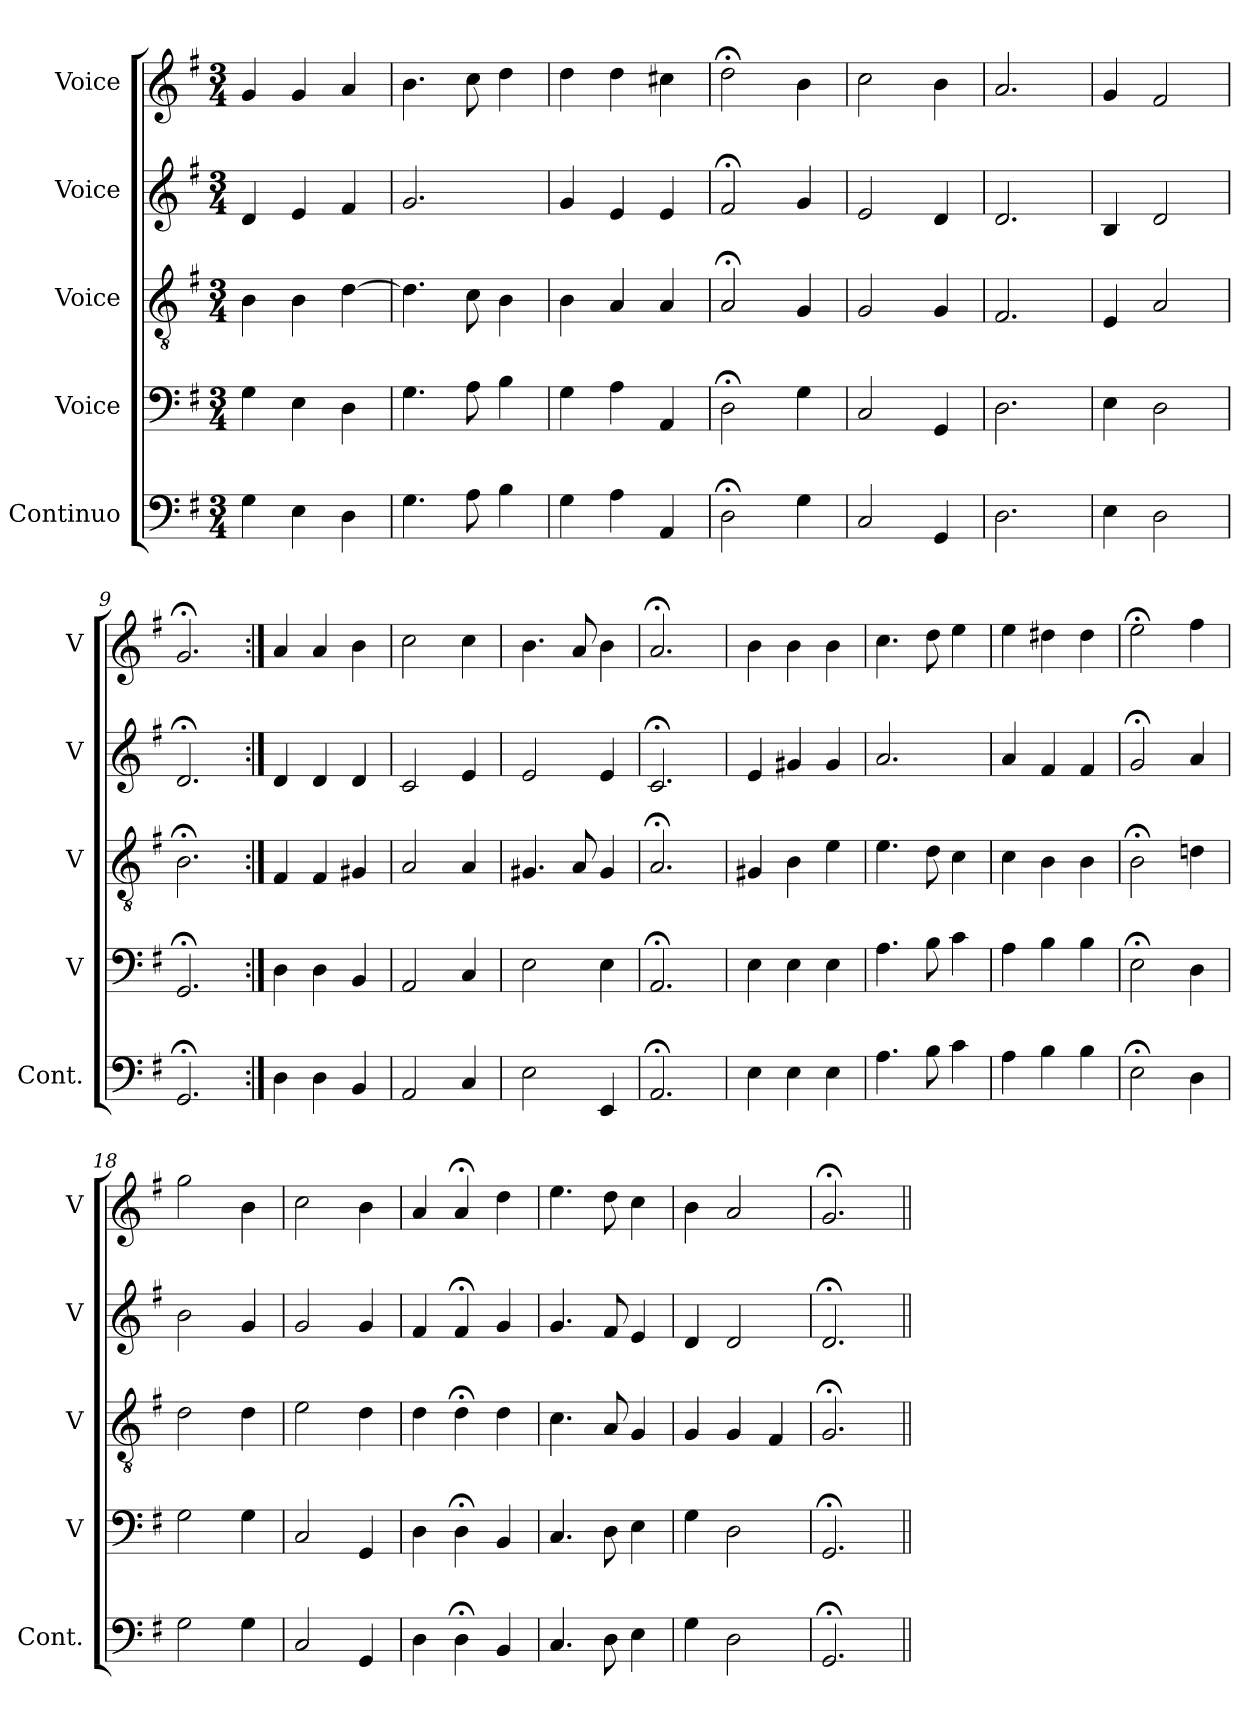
**kern	**kern	**kern	**kern	**kern
*part5	*part4	*part3	*part2	*part1
*staff5	*staff4	*staff3	*staff2	*staff1
*I"Continuo	*I"Voice	*I"Voice	*I"Voice	*I"Voice
*I'Cont.	*I'V	*I'V	*I'V	*I'V
*clefF4	*clefF4	*clefGv2	*clefG2	*clefG2
*k[f#]	*k[f#]	*k[f#]	*k[f#]	*k[f#]
*M3/4	*M3/4	*M3/4	*M3/4	*M3/4
=	=	=	=	=
4G	4G	4B	4d	4g
4E	4E	4B	4e	4g
4D	4D	[4d	4f#	4a
=3	=3	=3	=3	=3
4.G	4.G	4.d]	2.g	4.b
8A	8A	8c	.	8cc
4B	4B	4B	.	4dd
=4	=4	=4	=4	=4
4G	4G	4B	4g	4dd
4A	4A	4A	4e	4dd
4AA	4AA	4A	4e	4cc#X
=5	=5	=5	=5	=5
2D;<	2D;<	2A;<	2f#;<	2dd;<
4G	4G	4G	4g	4b
=6	=6	=6	=6	=6
2C	2C	2G	2e	2cc
4GG	4GG	4G	4d	4b
=7	=7	=7	=7	=7
2.D	2.D	2.F#	2.d	2.a
=8	=8	=8	=8	=8
4E	4E	4E	4B	4g
2D	2D	2A	2d	2f#
=9	=9	=9	=9	=9
2.GG;<	2.GG;<	2.B;<	2.d;<	2.g;<
=10:|!	=10:|!	=10:|!	=10:|!	=10:|!
4D	4D	4F#	4d	4a
4D	4D	4F#	4d	4a
4BB	4BB	4G#X	4d	4b
=11	=11	=11	=11	=11
2AA	2AA	2A	2c	2cc
4C	4C	4A	4e	4cc
=12	=12	=12	=12	=12
2E	2E	4.G#X	2e	4.b
.	.	8A	.	8a
4EE	4E	4G#	4e	4b
=13	=13	=13	=13	=13
2.AA;<	2.AA;<	2.A;<	2.c;<	2.a;<
=14	=14	=14	=14	=14
4E	4E	4G#X	4e	4b
4E	4E	4B	4g#X	4b
4E	4E	4e	4g#	4b
=15	=15	=15	=15	=15
4.A	4.A	4.e	2.a	4.cc
8B	8B	8d	.	8dd
4c	4c	4c	.	4ee
=16	=16	=16	=16	=16
4A	4A	4c	4a	4ee
4B	4B	4B	4f#	4dd#X
4B	4B	4B	4f#	4dd#
=17	=17	=17	=17	=17
2E;<	2E;<	2B;<	2g;<	2ee;<
4D	4D	4dn	4a	4ff#
=18	=18	=18	=18	=18
2G	2G	2d	2b	2gg
4G	4G	4d	4g	4b
=19	=19	=19	=19	=19
2C	2C	2e	2g	2cc
4GG	4GG	4d	4g	4b
=20	=20	=20	=20	=20
4D	4D	4d	4f#	4a
4D;<	4D;<	4d;<	4f#;<	4a;<
4BB	4BB	4d	4g	4dd
=21	=21	=21	=21	=21
4.C	4.C	4.c	4.g	4.ee
8D	8D	8A	8f#	8dd
4E	4E	4G	4e	4cc
=22	=22	=22	=22	=22
4G	4G	4G	4d	4b
2D	2D	4G	2d	2a
.	.	4F#	.	.
=23	=23	=23	=23	=23
2.GG;<	2.GG;<	2.G;<	2.d;<	2.g;<
=||	=||	=||	=||	=||
*-	*-	*-	*-	*-
